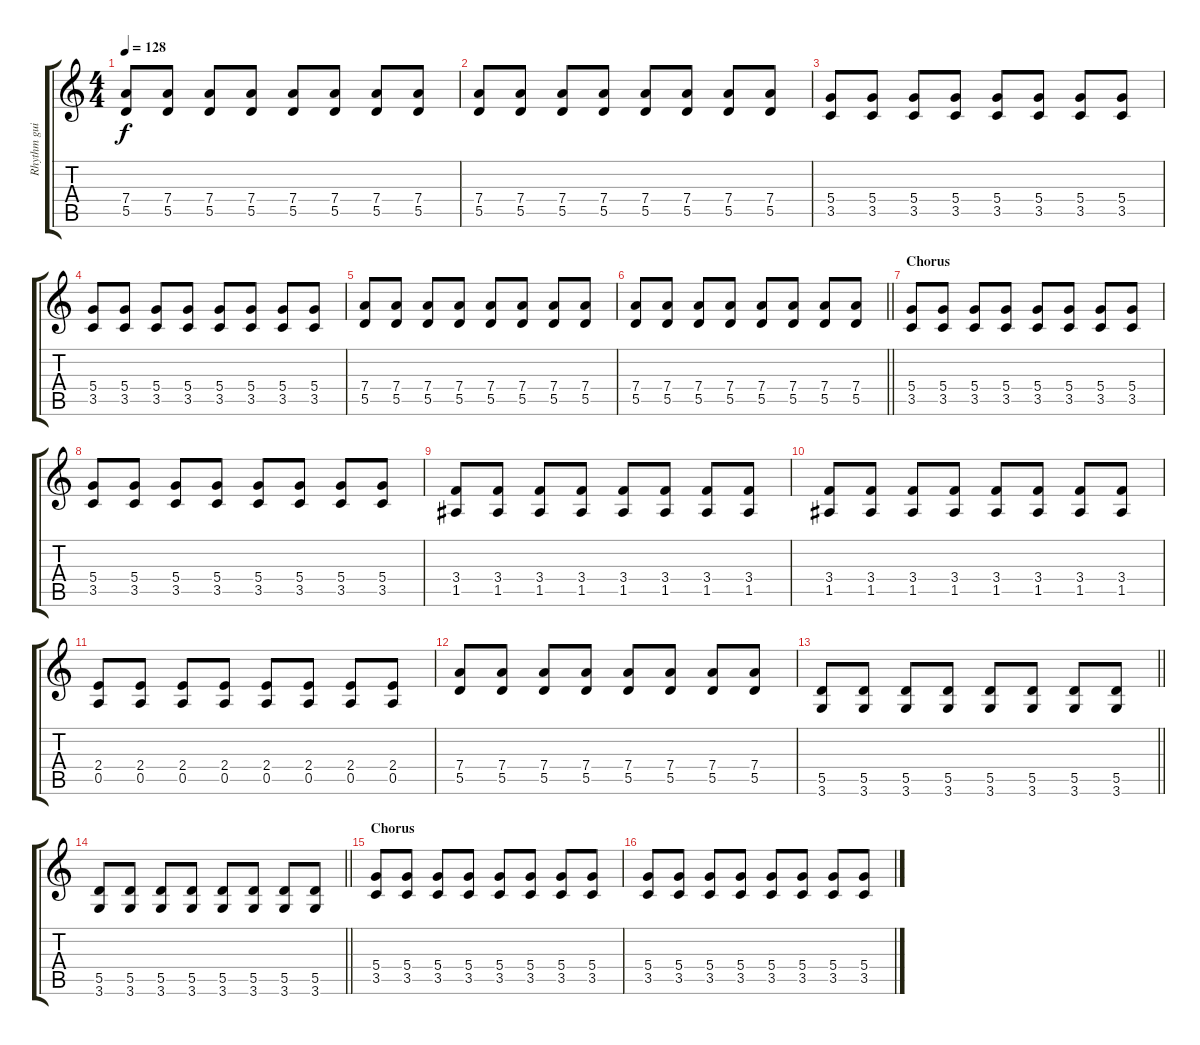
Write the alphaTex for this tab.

\track ("Rhythm guitar" "Rhythm gui") {instrument electricguitarmuted}
\staff {score tabs}
\tuning (E4 B3 G3 D3 A2 E2) {hide}
\ts (4 4)
\tempo 128
\clef g2
\ks c
(7.4 5.5).8{dy f} (7.4 5.5).8 (7.4 5.5).8 (7.4 5.5).8 (7.4 5.5).8 (7.4 5.5).8 (7.4 5.5).8 (7.4 5.5).8 |
(7.4 5.5).8 (7.4 5.5).8 (7.4 5.5).8 (7.4 5.5).8 (7.4 5.5).8 (7.4 5.5).8 (7.4 5.5).8 (7.4 5.5).8 |
(5.4 3.5).8 (5.4 3.5).8 (5.4 3.5).8 (5.4 3.5).8 (5.4 3.5).8 (5.4 3.5).8 (5.4 3.5).8 (5.4 3.5).8 |
(5.4 3.5).8 (5.4 3.5).8 (5.4 3.5).8 (5.4 3.5).8 (5.4 3.5).8 (5.4 3.5).8 (5.4 3.5).8 (5.4 3.5).8 |
(7.4 5.5).8 (7.4 5.5).8 (7.4 5.5).8 (7.4 5.5).8 (7.4 5.5).8 (7.4 5.5).8 (7.4 5.5).8 (7.4 5.5).8 |
\barLineRight lightlight
(7.4 5.5).8 (7.4 5.5).8 (7.4 5.5).8 (7.4 5.5).8 (7.4 5.5).8 (7.4 5.5).8 (7.4 5.5).8 (7.4 5.5).8 |
\section ("" "Chorus")
(5.4 3.5).8 (5.4 3.5).8 (5.4 3.5).8 (5.4 3.5).8 (5.4 3.5).8 (5.4 3.5).8 (5.4 3.5).8 (5.4 3.5).8 |
(5.4 3.5).8 (5.4 3.5).8 (5.4 3.5).8 (5.4 3.5).8 (5.4 3.5).8 (5.4 3.5).8 (5.4 3.5).8 (5.4 3.5).8 |
(3.4 1.5).8 (3.4 1.5).8 (3.4 1.5).8 (3.4 1.5).8 (3.4 1.5).8 (3.4 1.5).8 (3.4 1.5).8 (3.4 1.5).8 |
(3.4 1.5).8 (3.4 1.5).8 (3.4 1.5).8 (3.4 1.5).8 (3.4 1.5).8 (3.4 1.5).8 (3.4 1.5).8 (3.4 1.5).8 |
(2.4 0.5).8 (2.4 0.5).8 (2.4 0.5).8 (2.4 0.5).8 (2.4 0.5).8 (2.4 0.5).8 (2.4 0.5).8 (2.4 0.5).8 |
(7.4 5.5).8 (7.4 5.5).8 (7.4 5.5).8 (7.4 5.5).8 (7.4 5.5).8 (7.4 5.5).8 (7.4 5.5).8 (7.4 5.5).8 |
\barLineRight lightlight
(5.5 3.6).8 (5.5 3.6).8 (5.5 3.6).8 (5.5 3.6).8 (5.5 3.6).8 (5.5 3.6).8 (5.5 3.6).8 (5.5 3.6).8 |
\barLineRight lightlight
(5.5 3.6).8 (5.5 3.6).8 (5.5 3.6).8 (5.5 3.6).8 (5.5 3.6).8 (5.5 3.6).8 (5.5 3.6).8 (5.5 3.6).8 |
\section ("" "Chorus")
(5.4 3.5).8 (5.4 3.5).8 (5.4 3.5).8 (5.4 3.5).8 (5.4 3.5).8 (5.4 3.5).8 (5.4 3.5).8 (5.4 3.5).8 |
(5.4 3.5).8 (5.4 3.5).8 (5.4 3.5).8 (5.4 3.5).8 (5.4 3.5).8 (5.4 3.5).8 (5.4 3.5).8 (5.4 3.5).8
